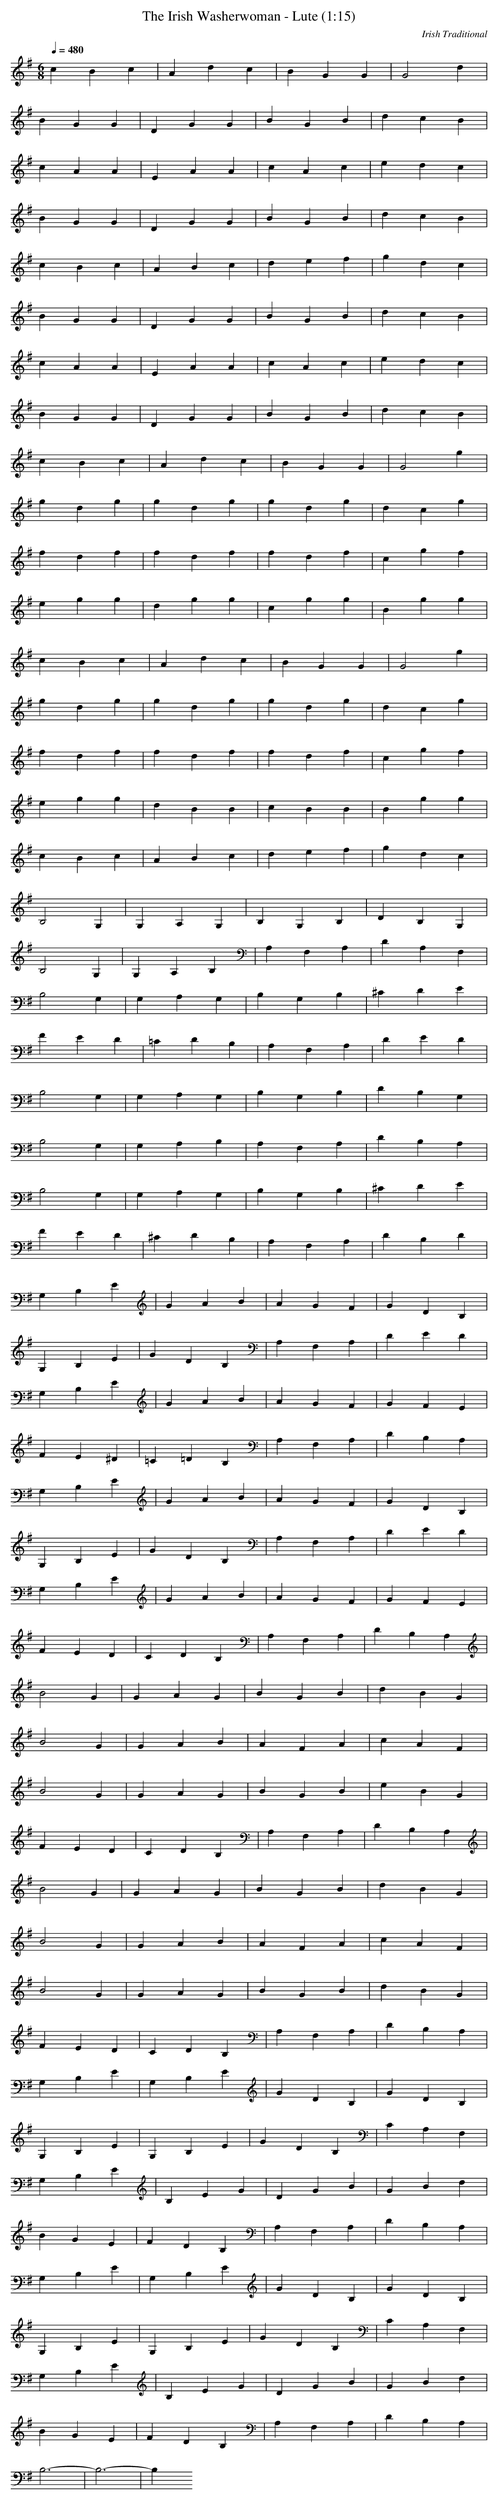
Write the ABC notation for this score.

X:1
T:The Irish Washerwoman - Lute (1:15)
C:Irish Traditional
M:6/8
L:1/8
Q:1/4=480
K:G
c2B2c2|A2d2c2|B2G2G2|G4d2|
B2G2G2|D2G2G2|B2G2B2|d2c2B2|
c2A2A2|E2A2A2|c2A2c2|e2d2c2|
B2G2G2|D2G2G2|B2G2B2|d2c2B2|
c2B2c2|A2B2c2|d2e2f2|g2d2c2|
B2G2G2|D2G2G2|B2G2B2|d2c2B2|
c2A2A2|E2A2A2|c2A2c2|e2d2c2|
B2G2G2|D2G2G2|B2G2B2|d2c2B2|
c2B2c2|A2d2c2|B2G2G2|G4g2|
g2d2g2|g2d2g2|g2d2g2|d2c2g2|
f2d2f2|f2d2f2|f2d2f2|c2g2f2|
e2g2g2|d2g2g2|c2g2g2|B2g2g2|
c2B2c2|A2d2c2|B2G2G2|G4g2|
g2d2g2|g2d2g2|g2d2g2|d2c2g2|
f2d2f2|f2d2f2|f2d2f2|c2g2f2|
e2g2g2|d2B2B2|c2B2B2|B2g2g2|
c2B2c2|A2B2c2|d2e2f2|g2d2c2|
B,4G,2|G,2A,2G,2|B,2G,2B,2|D2B,2G,2|
B,4G,2|G,2A,2B,2|A,2F,2A,2|D2A,2F,2|
B,4G,2|G,2A,2G,2|B,2G,2B,2|^C2D2E2|
F2E2D2|=C2D2B,2|A,2F,2A,2|D2E2D2|
B,4G,2|G,2A,2G,2|B,2G,2B,2|D2B,2G,2|
B,4G,2|G,2A,2B,2|A,2F,2A,2|D2B,2A,2|
B,4G,2|G,2A,2G,2|B,2G,2B,2|^C2D2E2|
F2E2D2|^C2D2B,2|A,2F,2A,2|D2B,2D2|
G,2B,2E2|G2A2B2|A2G2F2|G2D2B,2|
G,2B,2E2|G2D2B,2|A,2F,2A,2|D2E2D2|
G,2B,2E2|G2A2B2|A2G2F2|G2F2E2|
F2E2^D2|=C2=D2B,2|A,2F,2A,2|D2B,2A,2|
G,2B,2E2|G2A2B2|A2G2F2|G2D2B,2|
G,2B,2E2|G2D2B,2|A,2F,2A,2|D2E2D2|
G,2B,2E2|G2A2B2|A2G2F2|G2F2E2|
F2E2D2|C2D2B,2|A,2F,2A,2|D2B,2A,2|
B4G2|G2A2G2|B2G2B2|d2B2G2|
B4G2|G2A2B2|A2F2A2|c2A2F2|
B4G2|G2A2G2|B2G2B2|e2B2G2|
F2E2D2|C2D2B,2|A,2F,2A,2|D2B,2A,2|
B4G2|G2A2G2|B2G2B2|d2B2G2|
B4G2|G2A2B2|A2F2A2|c2A2F2|
B4G2|G2A2G2|B2G2B2|d2B2G2|
F2E2D2|C2D2B,2|A,2F,2A,2|D2B,2A,2|
G,2B,2E2|G,2B,2E2|G2D2B,2|G2D2B,2|
G,2B,2E2|G,2B,2E2|G2D2B,2|C2A,2F,2|
G,2B,2E2|B,2E2G2|D2G2B2|G2B2d2|
B2G2E2|F2D2B,2|A,2F,2A,2|D2B,2A,2|
G,2B,2E2|G,2B,2E2|G2D2B,2|G2D2B,2|
G,2B,2E2|G,2B,2E2|G2D2B,2|C2A,2F,2|
G,2B,2E2|B,2E2G2|D2G2B2|G2B2d2|
B2G2E2|F2D2B,2|A,2F,2A,2|D2B,2A,2|
B,6-|B,6-|B,2
